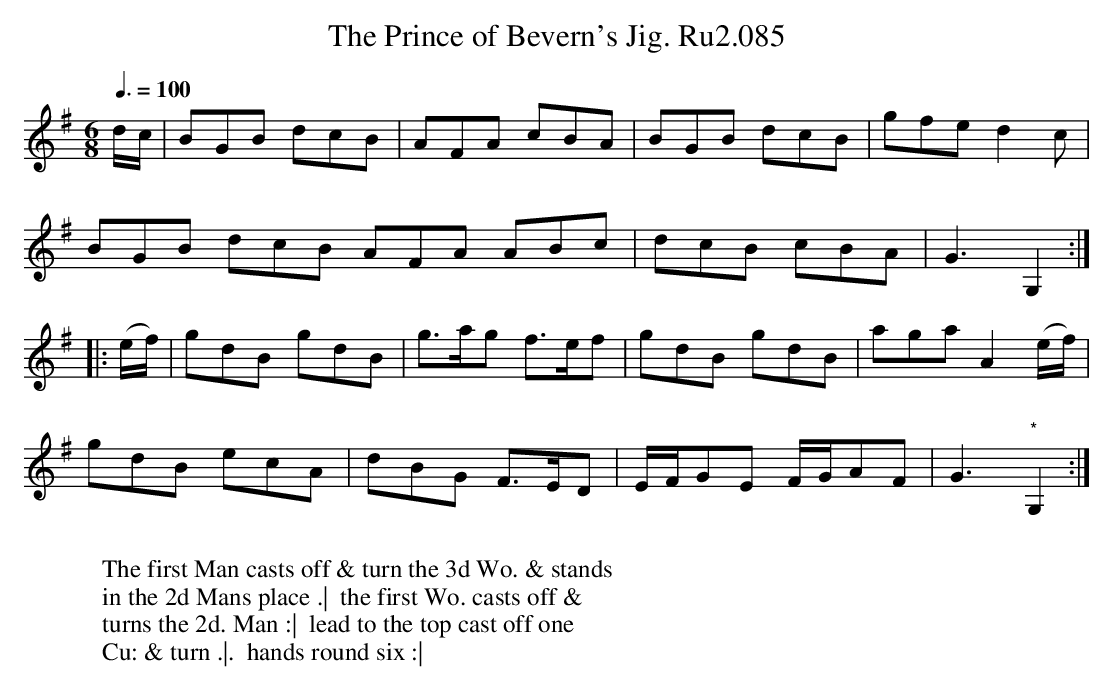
X:1
T:Prince of Bevern's Jig. Ru2.085, The
L:1/8
M:6/8
Q:3/8=100
K:G
d/c/|BGB dcB|AFA cBA|BGB dcB|gfe d2c|
BGB dcB AFA ABc|dcB cBA|G3 G,2 :|
|: (e/f/)|gdB gdB|g>ag f>ef|gdB gdB|aga A2 (e/f/)|
gdB ecA|dBG F>ED|E/F/GE F/G/AF|G3 "*"G,2 :|
W:
W: The first Man casts off & turn the 3d Wo. & stands
W: in the 2d Mans place .|  the first Wo. casts off &
W: turns the 2d. Man :|  lead to the top cast off one
W: Cu: & turn .|.  hands round six :|
